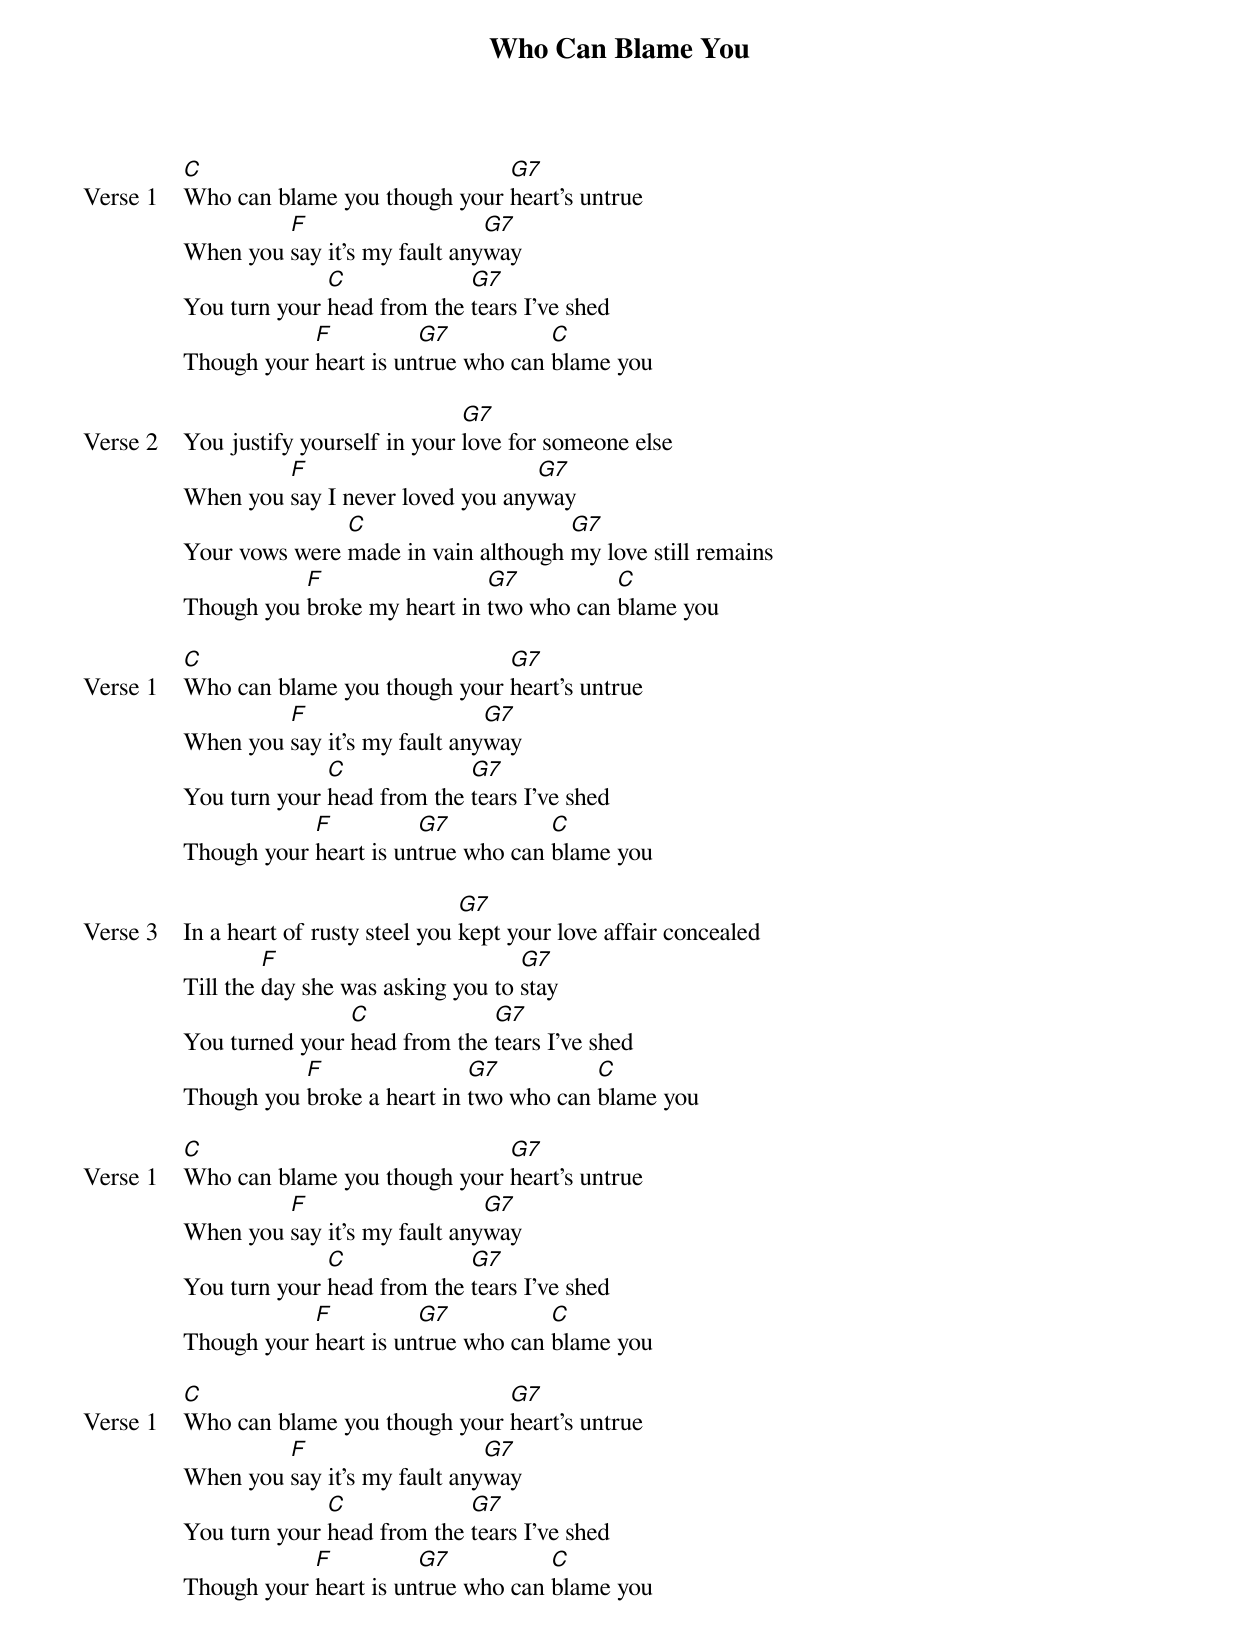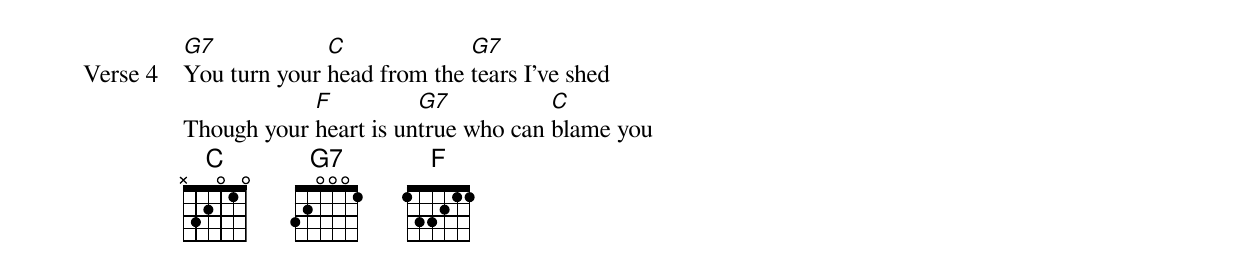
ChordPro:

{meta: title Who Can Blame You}
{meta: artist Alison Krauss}
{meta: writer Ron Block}

{start_of_verse: Verse 1}
[C]Who can blame you though your [G7]heart's untrue
When you [F]say it's my fault any[G7]way
You turn your [C]head from the [G7]tears I've shed
Though your [F]heart is un[G7]true who can [C]blame you
{end_of_verse}

{start_of_verse: Verse 2}
You justify yourself in your [G7]love for someone else
When you [F]say I never loved you any[G7]way
Your vows were [C]made in vain although [G7]my love still remains
Though you [F]broke my heart in [G7]two who can [C]blame you
{end_of_verse}

{start_of_verse: Verse 1}
[C]Who can blame you though your [G7]heart's untrue
When you [F]say it's my fault any[G7]way
You turn your [C]head from the [G7]tears I've shed
Though your [F]heart is un[G7]true who can [C]blame you
{end_of_verse}

{start_of_verse: Verse 3}
In a heart of rusty steel you [G7]kept your love affair concealed
Till the [F]day she was asking you to [G7]stay
You turned your [C]head from the [G7]tears I've shed
Though you [F]broke a heart in [G7]two who can [C]blame you
{end_of_verse}

{start_of_verse: Verse 1}
[C]Who can blame you though your [G7]heart's untrue
When you [F]say it's my fault any[G7]way
You turn your [C]head from the [G7]tears I've shed
Though your [F]heart is un[G7]true who can [C]blame you
{end_of_verse}

{start_of_verse: Verse 1}
[C]Who can blame you though your [G7]heart's untrue
When you [F]say it's my fault any[G7]way
You turn your [C]head from the [G7]tears I've shed
Though your [F]heart is un[G7]true who can [C]blame you
{end_of_verse}

{start_of_verse: Verse 4}
[G7]You turn your [C]head from the [G7]tears I've shed
Though your [F]heart is un[G7]true who can [C]blame you
{end_of_verse}
